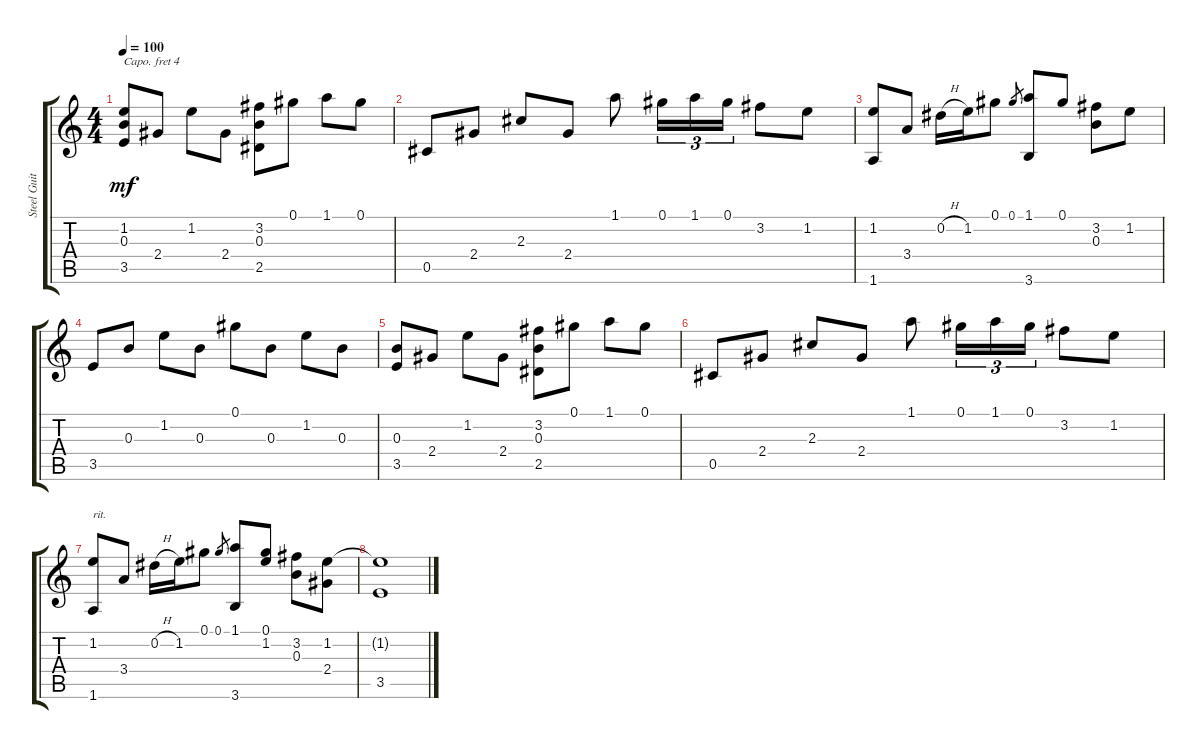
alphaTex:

\track ("Steel Guitar" "Steel Guit") {instrument acousticguitarsteel}
\staff {score tabs}
\capo 4
\tuning (E4 B3 G3 D3 A2 E2) {hide}
\ts (4 4)
\tempo 100
\clef g2
\ks c
(1.2 0.3 3.5).8{dy mf} 2.4.8 1.2.8 2.4.8 (3.2 0.3 2.5).8 0.1.8 1.1.8 0.1.8 |
0.5.8 2.4.8 2.3.8 2.4.8 1.1.8 0.1.16{tu (3 2)} 1.1.16{tu (3 2)} 0.1.16{tu (3 2)} 3.2.8 1.2.8 |
(1.2 1.6).8 3.4.8 0.2{h}.16 1.2.16 0.1.8 0.1.8{gr} (1.1 3.6).8 0.1.8 (3.2 0.3).8 1.2.8 |
3.5.8 0.3.8 1.2.8 0.3.8 0.1.8 0.3.8 1.2.8 0.3.8 |
(0.3 3.5).8 2.4.8 1.2.8 2.4.8 (3.2 0.3 2.5).8 0.1.8 1.1.8 0.1.8 |
0.5.8 2.4.8 2.3.8 2.4.8 1.1.8 0.1.16{tu (3 2)} 1.1.16{tu (3 2)} 0.1.16{tu (3 2)} 3.2.8 1.2.8 |
(1.2 1.6).8{txt "rit."} 3.4.8 0.2{h}.16 1.2.16 0.1.8 0.1.8{gr} (1.1 3.6).8 (0.1 1.2).8 (3.2 0.3).8 (1.2 2.4).8 |
(1.2{t} 3.5).1
